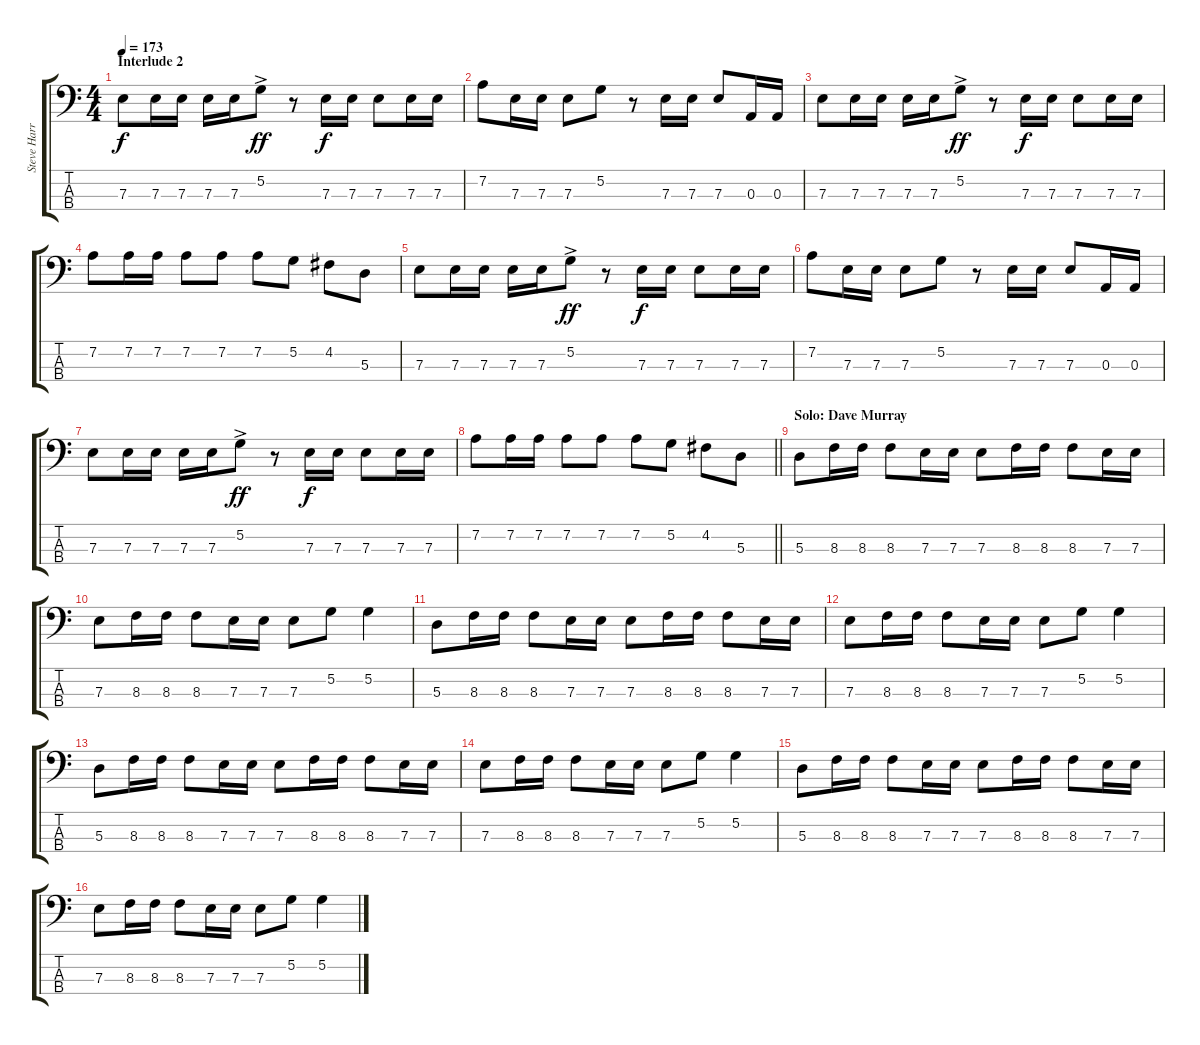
\track ("Steve Harris" "Steve Harr") {instrument electricbassfinger}
\staff {score tabs}
\tuning (G2 D2 A1 E1) {hide}
\ts (4 4)
\section ("" "Interlude 2")
\tempo 173
\clef f4
\ks c
7.3.8{dy f} 7.3.16 7.3.16 7.3.16 7.3.16 5.2{ac}.8{dy ff} r.8 7.3.16{dy f} 7.3.16 7.3.8 7.3.16 7.3.16 |
7.2.8 7.3.16 7.3.16 7.3.8 5.2.8 r.8 7.3.16 7.3.16 7.3.8 0.3.16 0.3.16 |
7.3.8 7.3.16 7.3.16 7.3.16 7.3.16 5.2{ac}.8{dy ff} r.8 7.3.16{dy f} 7.3.16 7.3.8 7.3.16 7.3.16 |
7.2.8 7.2.16 7.2.16 7.2.8 7.2.8 7.2.8 5.2.8 4.2.8 5.3.8 |
7.3.8 7.3.16 7.3.16 7.3.16 7.3.16 5.2{ac}.8{dy ff} r.8 7.3.16{dy f} 7.3.16 7.3.8 7.3.16 7.3.16 |
7.2.8 7.3.16 7.3.16 7.3.8 5.2.8 r.8 7.3.16 7.3.16 7.3.8 0.3.16 0.3.16 |
7.3.8 7.3.16 7.3.16 7.3.16 7.3.16 5.2{ac}.8{dy ff} r.8 7.3.16{dy f} 7.3.16 7.3.8 7.3.16 7.3.16 |
\barLineRight lightlight
7.2.8 7.2.16 7.2.16 7.2.8 7.2.8 7.2.8 5.2.8 4.2.8 5.3.8 |
\section ("" "Solo: Dave Murray")
5.3.8 8.3.16 8.3.16 8.3.8 7.3.16 7.3.16 7.3.8 8.3.16 8.3.16 8.3.8 7.3.16 7.3.16 |
7.3.8 8.3.16 8.3.16 8.3.8 7.3.16 7.3.16 7.3.8 5.2.8 5.2.4 |
5.3.8 8.3.16 8.3.16 8.3.8 7.3.16 7.3.16 7.3.8 8.3.16 8.3.16 8.3.8 7.3.16 7.3.16 |
7.3.8 8.3.16 8.3.16 8.3.8 7.3.16 7.3.16 7.3.8 5.2.8 5.2.4 |
5.3.8 8.3.16 8.3.16 8.3.8 7.3.16 7.3.16 7.3.8 8.3.16 8.3.16 8.3.8 7.3.16 7.3.16 |
7.3.8 8.3.16 8.3.16 8.3.8 7.3.16 7.3.16 7.3.8 5.2.8 5.2.4 |
5.3.8 8.3.16 8.3.16 8.3.8 7.3.16 7.3.16 7.3.8 8.3.16 8.3.16 8.3.8 7.3.16 7.3.16 |
7.3.8 8.3.16 8.3.16 8.3.8 7.3.16 7.3.16 7.3.8 5.2.8 5.2.4
